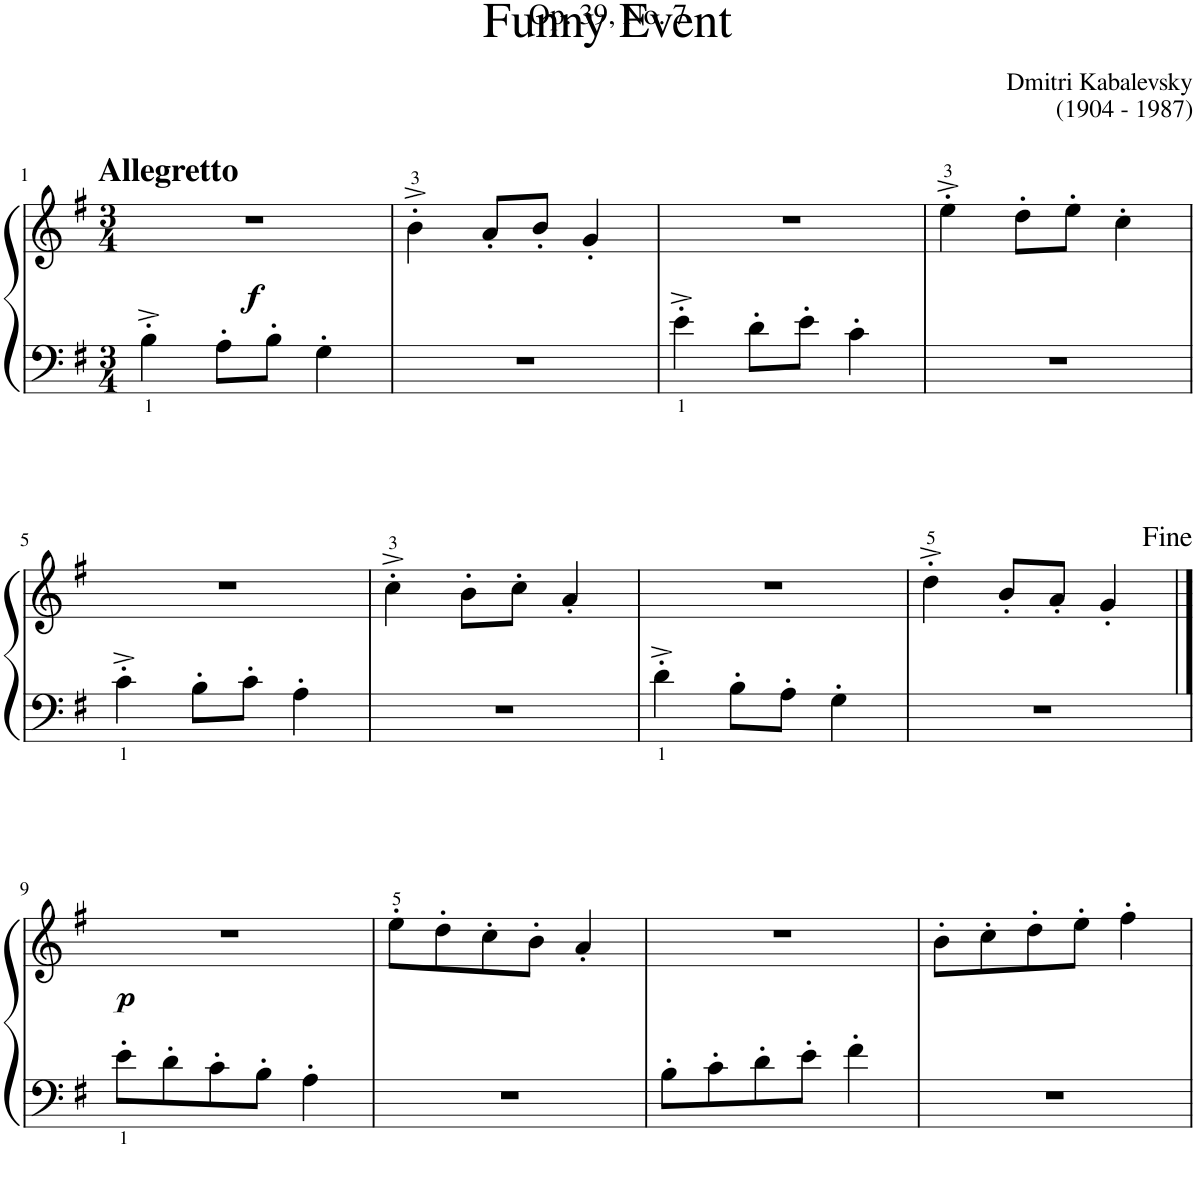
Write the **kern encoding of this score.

**kern	**kern	**dynam
*part1	*part1	*part1
*staff2	*staff1	*staff1/2
*I"Piano	*	*
*I'Pno	*	*
!!LO:PB:g=z
*clefF4	*clefG2	*
*k[f#]	*k[f#]	*
*M3/4	*M3/4	*
=1	=1	=1
!	!LO:TX:a:B:t=Allegretto	!
!	!	!LO:DY:b
4B'^\	2.r	f
8A'\L	.	.
8B'\J	.	.
4G'\	.	.
=2	=2	=2
2.r	4b'^\	.
.	8a'/L	.
.	8b'/J	.
.	4g'/	.
=3	=3	=3
4e'^\	2.r	.
8d'\L	.	.
8e'\J	.	.
4c'\	.	.
=4	=4	=4
2.r	4ee'^\	.
.	8dd'\L	.
.	8ee'\J	.
.	4cc'\	.
!!LO:LB:g=z
=5	=5	=5
4c'^\	2.r	.
8B'\L	.	.
8c'\J	.	.
4A'\	.	.
=6	=6	=6
2.r	4cc'^\	.
.	8b'\L	.
.	8cc'\J	.
.	4a'/	.
=7	=7	=7
4d'^\	2.r	.
8B'\L	.	.
8A'\J	.	.
4G'\	.	.
=8	=8	=8
2.r	4dd'^\	.
.	8b'/L	.
.	8a'/J	.
.	4g'/	.
!!LO:LB:g=z
==9	==9	==9
!	!	!LO:DY:b
8e'\L	2.r	p
8d'\	.	.
8c'\	.	.
8B'\J	.	.
4A'\	.	.
=10	=10	=10
2.r	8ee'\L	.
.	8dd'\	.
.	8cc'\	.
.	8b'\J	.
.	4a'/	.
=11	=11	=11
8B'\L	2.r	.
8c'\	.	.
8d'\	.	.
8e'\J	.	.
4f#'\	.	.
=12	=12	=12
2.r	8b'\L	.
.	8cc'\	.
.	8dd'\	.
.	8ee'\J	.
.	4ff#'\	.
=	=	=
*-	*-	*-
